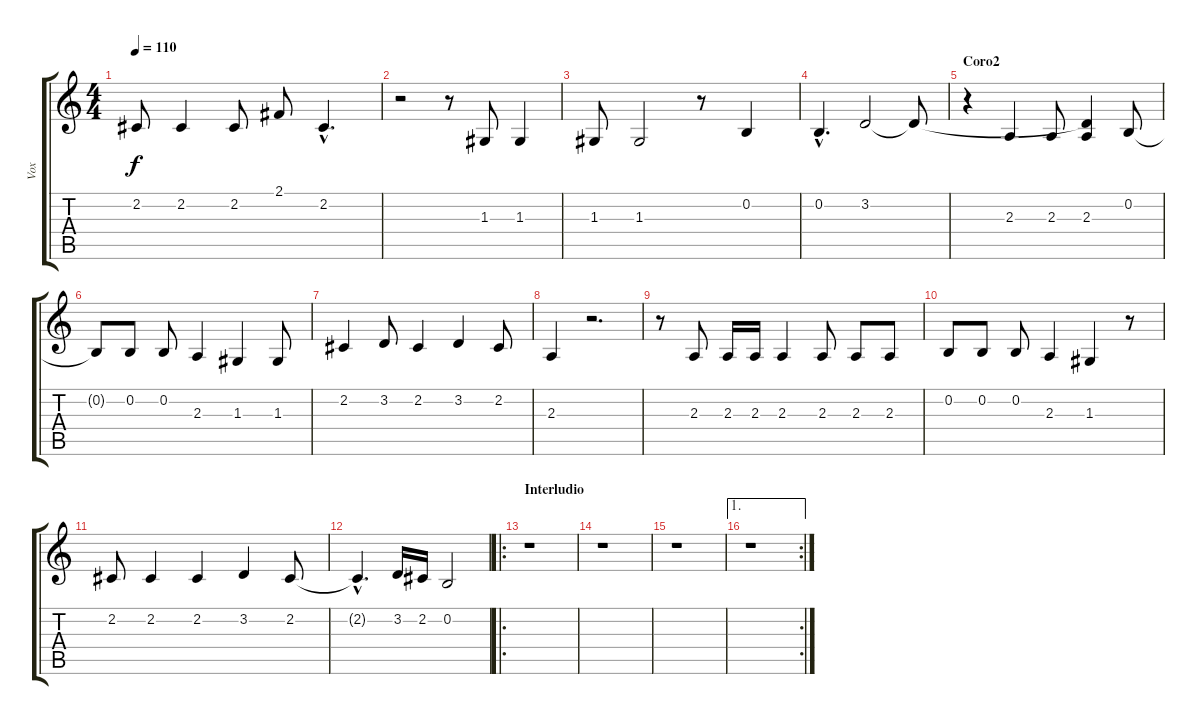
\track ("Vox" "Vox") {instrument harmonica}
\staff {score tabs}
\tuning (E4 B3 G3 D3 A2 E2) {hide}
\ts (4 4)
\tempo 110
\clef g2
\ks c
2.2.8{dy f} 2.2.4 2.2.8 2.1.8 2.2{hac}.4{d} |
r.2 r.8 1.3.8 1.3.4 |
1.3.8 1.3.2 r.8 0.2.4 |
0.2{hac}.4{d} 3.2.2 3.2{t}.8 |
\section ("" "Coro2")
r.4 2.3.4 2.3.8 (3.2{t} 2.3).4 0.2.8 |
0.2{t}.8 0.2.8 0.2.8 2.3.4 1.3.4 1.3.8 |
2.2.4 3.2.8 2.2.4 3.2.4 2.2.8 |
2.3.4 r.2{d} |
r.8 2.3.8 2.3.16 2.3.16 2.3.4 2.3.8 2.3.8 2.3.8 |
0.2.8 0.2.8 0.2.8 2.3.4 1.3.4 r.8 |
2.2.8 2.2.4 2.2.4 3.2.4 2.2.8 |
2.2{hac t}.4{d} 3.2.16 2.2.16 0.2.2 |
\ro
\section ("" "Interludio")
r.1 |
r.1 |
r.1 |
\ae 1
\rc 2
r.1
